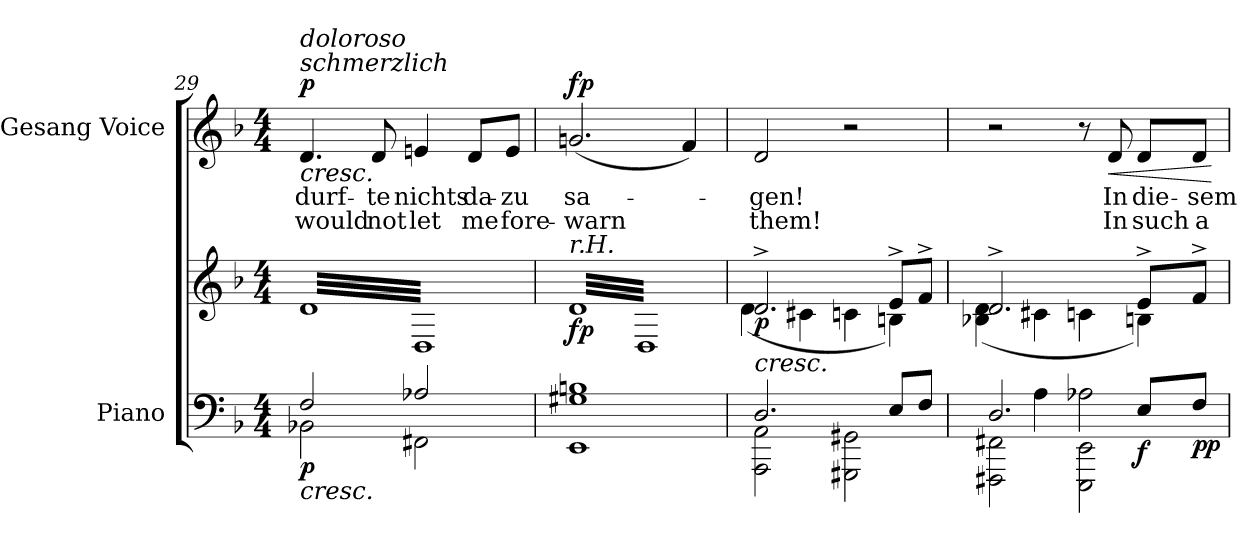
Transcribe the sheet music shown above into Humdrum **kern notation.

**kern	**kern	**dynam	**kern	**text	**text	**dynam
*part2	*part2	*part2	*part1	*part1	*part1	*part1
*staff3	*staff2	*staff2/3	*staff1	*staff1	*staff1	*staff1
*I"Piano	*	*	*I"Gesang Voice	*	*	*
*I'Pno	*	*	*	*	*	*
*clefF4	*clefG2	*	*clefG2	*	*	*
*k[b-]	*k[b-]	*	*k[b-]	*	*	*
*M4/4	*M4/4	*	*M4/4	*	*	*
=29	=29	=29	=29	=29	=29	=29
*^	*	*	*	*	*	*
!	!	!	!	!LO:TX:i:t=schmerzlich	!	!	!
!	!	!	!	!LO:TX:i:t=doloroso	!	!	!
!	!	!	!	!LO:TX:b:i:t=cresc.	!	!	!
!LO:TX:b:i:t=cresc.	!	!	!	!	!	!	!
!	!	!	!LO:DY:b=2	!	!	!	!LO:DY:b
*	*	*tremolo	*	*	*	*	*
2F/	2BB-X\	(32dLLL	p	4.d/	durf-	would	p
.	.	32D)	.	.	.	.	.
.	.	32d	.	.	.	.	.
.	.	32D)	.	.	.	.	.
.	.	32d	.	.	.	.	.
.	.	32D)	.	.	.	.	.
.	.	32d	.	.	.	.	.
.	.	32D)	.	.	.	.	.
.	.	32d	.	.	.	.	.
.	.	32D)	.	.	.	.	.
.	.	32d	.	.	.	.	.
.	.	32D)	.	.	.	.	.
.	.	32d	.	8d/	-te	not	.
.	.	32D)	.	.	.	.	.
.	.	32d	.	.	.	.	.
.	.	32D)	.	.	.	.	.
2A-X/	2FF#X\	32d	.	4en/	nichts	let	.
.	.	32D)	.	.	.	.	.
.	.	32d	.	.	.	.	.
.	.	32D)	.	.	.	.	.
.	.	32d	.	.	.	.	.
.	.	32D)	.	.	.	.	.
.	.	32d	.	.	.	.	.
.	.	32D)	.	.	.	.	.
.	.	32d	.	8d/L	da-	me	.
.	.	32D)	.	.	.	.	.
.	.	32d	.	.	.	.	.
.	.	32D)	.	.	.	.	.
.	.	32d	.	8e/J	-zu	fore-	.
.	.	32D)	.	.	.	.	.
.	.	32d	.	.	.	.	.
.	.	32D)JJJ	.	.	.	.	.
*v	*v	*	*	*	*	*	*
=30	=30	=30	=30	=30	=30	=30
!	!LO:TX:i:t=r.H.	!	!	!	!	!
!	!	!LO:DY:b	!	!	!	!LO:DY:b
1EE 1G#X 1Bn	(32dLLL	fp	(2.gn/	sa-	-warn	fp
.	32D)	.	.	.	.	.
.	32d	.	.	.	.	.
.	32D)	.	.	.	.	.
.	32d	.	.	.	.	.
.	32D)	.	.	.	.	.
.	32d	.	.	.	.	.
.	32D)	.	.	.	.	.
.	32d	.	.	.	.	.
.	32D)	.	.	.	.	.
.	32d	.	.	.	.	.
.	32D)	.	.	.	.	.
.	32d	.	.	.	.	.
.	32D)	.	.	.	.	.
.	32d	.	.	.	.	.
.	32D)	.	.	.	.	.
.	32d	.	.	.	.	.
.	32D)	.	.	.	.	.
.	32d	.	.	.	.	.
.	32D)	.	.	.	.	.
.	32d	.	.	.	.	.
.	32D)	.	.	.	.	.
.	32d	.	.	.	.	.
.	32D)	.	.	.	.	.
.	32d	.	4f/)	.	.	.
.	32D)	.	.	.	.	.
.	32d	.	.	.	.	.
.	32D)	.	.	.	.	.
.	32d	.	.	.	.	.
.	32D)	.	.	.	.	.
.	32d	.	.	.	.	.
.	32D)JJJ	.	.	.	.	.
*	*Xtremolo	*	*	*	*	*
=31	=31	=31	=31	=31	=31	=31
*^	*^	*	*	*	*	*
!	!	!LO:TX:b:i:t=cresc.	!	!	!	!	!	!
!	!	!	!	!LO:DY:b	!	!	!	!
2.D/	2AAA\ 2AA\	2.d^/	(4d\	p	2d/	-gen!	them!	.
.	.	.	.	.	.	.	.	.
.	.	.	.	.	.	.	.	.
.	.	.	.	.	.	.	.	.
.	.	.	.	.	.	.	.	.
.	.	.	.	.	.	.	.	.
.	.	.	.	.	.	.	.	.
.	.	.	.	.	.	.	.	.
.	.	.	4c#X\	.	.	.	.	.
.	.	.	.	.	.	.	.	.
.	.	.	.	.	.	.	.	.
.	.	.	.	.	.	.	.	.
.	.	.	.	.	.	.	.	.
.	.	.	.	.	.	.	.	.
.	.	.	.	.	.	.	.	.
.	.	.	.	.	.	.	.	.
.	2GGG#X\ 2GG#X\	.	4cn\	.	2r	.	.	.
8E/L	.	8e^/L	4Bn\)	.	.	.	.	.
8F/J	.	8f^/J	.	.	.	.	.	.
=32	=32	=32	=32	=32	=32	=32	=32	=32
*	*^	*	*	*	*	*	*	*
2.D/	2FFF#X\ 2FF#X\	4ryy	2.d^/	(4B-X\ 4d\	.	2r	.	.	.
.	.	4A\	.	4c#X\	.	.	.	.	.
.	2EEE\ 2EE\	2A-X\	.	4cn\	.	8r	.	.	.
!	!	!	!	!	!	!	!	!	!LO:HP:b
.	.	.	.	.	.	8d/	In	In	<
!	!	!	!	!	!LO:DY:b=2	!	!	!	!
8E/L	.	.	8e^/L	4Bn\)	f	8d/L	die-	such	.
!	!	!	!	!	!LO:DY:b=2	!	!	!	!
8F/J	.	.	8f^/J	.	pp	8d/J	-sem	a	.
*v	*v	*v	*	*	*	*	*	*	*
*	*v	*v	*	*	*	*	*
.	.	.	.	.	.	[
=	=	=	=	=	=	=
*-	*-	*-	*-	*-	*-	*-
